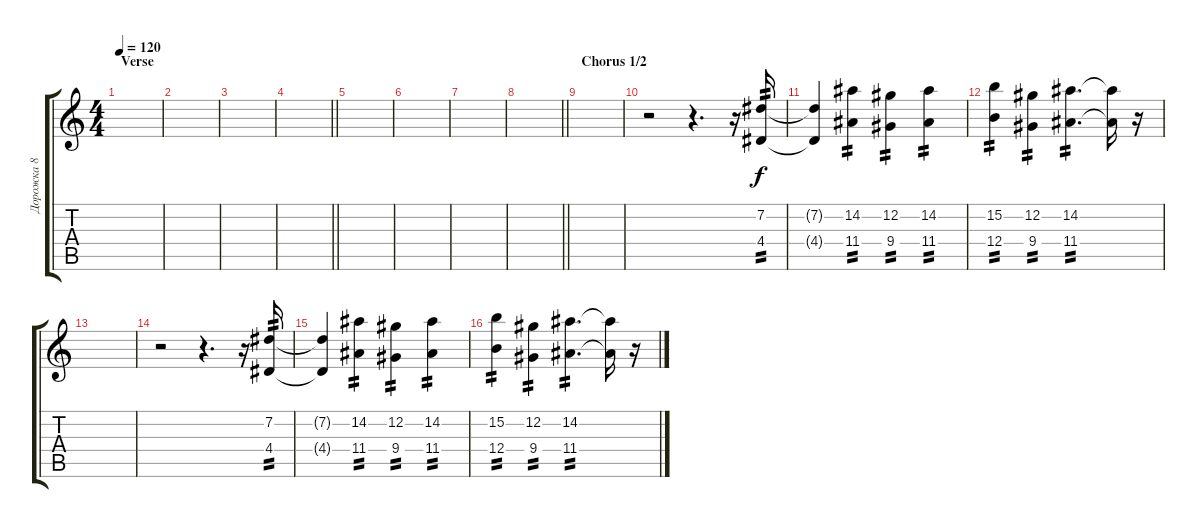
\track ("Дорожка 8" "Дорожка 8") {instrument distortionguitar}
\staff {score tabs}
\tuning (Db4 Ab3 E3 B2 Gb2 B1) {hide}
\ts (4 4)
\section ("" "Verse")
\tempo 120
\clef g2
\ks c
|
|
|
\barLineRight lightlight
|
|
|
|
\barLineRight lightlight
|
\section ("" "Chorus 1/2")
|
r.2 r.4{d} r.16 (7.2 4.4).16{tp 2} |
(7.2{t} 4.4{t}).4 (14.2 11.4).4{tp 2} (12.2 9.4).4{tp 2} (14.2 11.4).4{tp 2} |
(15.2 12.4).4{tp 2} (12.2 9.4).4{tp 2} (14.2 11.4).4{d tp 2} (14.2{t} 11.4{t}).16 r.16 |
|
r.2 r.4{d} r.16 (7.2 4.4).16{tp 2} |
(7.2{t} 4.4{t}).4 (14.2 11.4).4{tp 2} (12.2 9.4).4{tp 2} (14.2 11.4).4{tp 2} |
(15.2 12.4).4{tp 2} (12.2 9.4).4{tp 2} (14.2 11.4).4{d tp 2} (14.2{t} 11.4{t}).16 r.16
